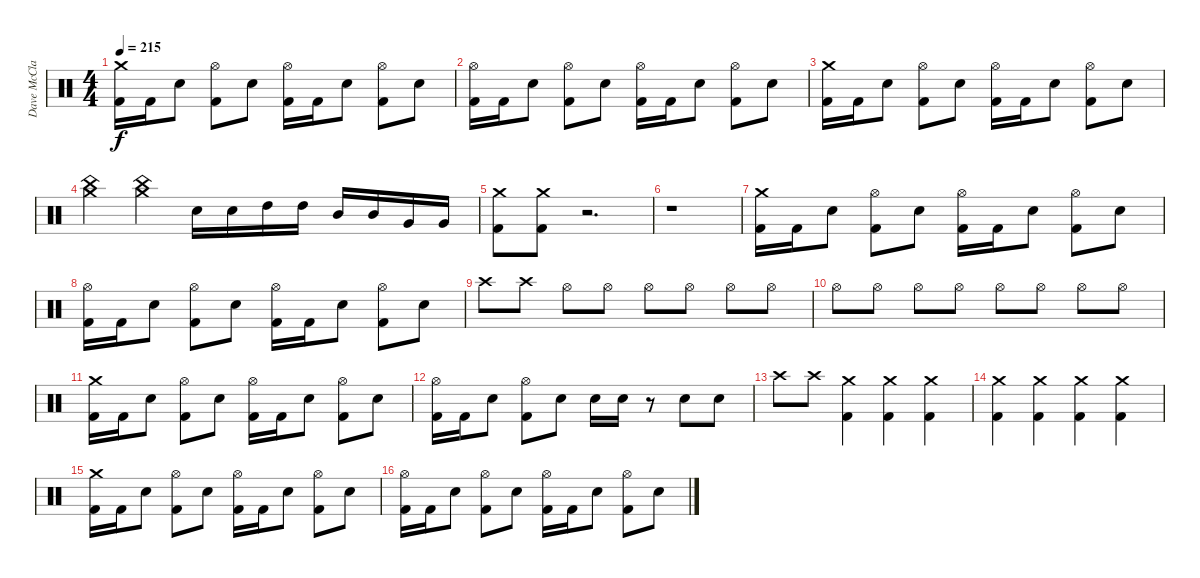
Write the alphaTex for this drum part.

\track ("Dave McClain" "Dave McCla") {instrument percussion}
\staff {score}
\articulation defaults
\ts (4 4)
\tempo 215
\clef neutral
\ks c
("Crash medium (hit)" "Kick (hit) 2").16{dy f} "Kick (hit) 2".16 "Electric Snare (hit)".8 ("Hi-Hat (open)" "Kick (hit) 2").8 "Electric Snare (hit)".8 ("Hi-Hat (open)" "Kick (hit) 2").16 "Kick (hit) 2".16 "Electric Snare (hit)".8 ("Hi-Hat (open)" "Kick (hit) 2").8 "Electric Snare (hit)".8 |
("Hi-Hat (open)" "Kick (hit) 2").16 "Kick (hit) 2".16 "Electric Snare (hit)".8 ("Hi-Hat (open)" "Kick (hit) 2").8 "Electric Snare (hit)".8 ("Hi-Hat (open)" "Kick (hit) 2").16 "Kick (hit) 2".16 "Electric Snare (hit)".8 ("Hi-Hat (open)" "Kick (hit) 2").8 "Electric Snare (hit)".8 |
("Crash medium (hit)" "Kick (hit) 2").16 "Kick (hit) 2".16 "Electric Snare (hit)".8 ("Hi-Hat (open)" "Kick (hit) 2").8 "Electric Snare (hit)".8 ("Hi-Hat (open)" "Kick (hit) 2").16 "Kick (hit) 2".16 "Electric Snare (hit)".8 ("Hi-Hat (open)" "Kick (hit) 2").8 "Electric Snare (hit)".8 |
("Crash medium (hit)" "China (hit)").4 ("China (hit)" "Crash medium (hit)").4 "Electric Snare (hit)".16 "Electric Snare (hit)".16 "High Tom (hit)".16 "High Tom (hit)".16 "Mid Tom (hit)".16 "Mid Tom (hit)".16 "Very Low Tom (hit)".16 "Very Low Tom (hit)".16 |
("Crash medium (hit)" "Kick (hit) 2").8 ("Crash medium (hit)" "Kick (hit) 2").8 r.2{d} |
r.1 |
("Crash medium (hit)" "Kick (hit) 2").16 "Kick (hit) 2".16 "Electric Snare (hit)".8 ("Hi-Hat (open)" "Kick (hit) 2").8 "Electric Snare (hit)".8 ("Hi-Hat (open)" "Kick (hit) 2").16 "Kick (hit) 2".16 "Electric Snare (hit)".8 ("Hi-Hat (open)" "Kick (hit) 2").8 "Electric Snare (hit)".8 |
("Hi-Hat (open)" "Kick (hit) 2").16 "Kick (hit) 2".16 "Electric Snare (hit)".8 ("Hi-Hat (open)" "Kick (hit) 2").8 "Electric Snare (hit)".8 ("Hi-Hat (open)" "Kick (hit) 2").16 "Kick (hit) 2".16 "Electric Snare (hit)".8 ("Hi-Hat (open)" "Kick (hit) 2").8 "Electric Snare (hit)".8 |
"Crash high (hit)".8 "Crash high (hit)".8 "Hi-Hat (open)".8 "Hi-Hat (open)".8 "Hi-Hat (open)".8 "Hi-Hat (open)".8 "Hi-Hat (open)".8 "Hi-Hat (open)".8 |
"Hi-Hat (open)".8 "Hi-Hat (open)".8 "Hi-Hat (open)".8 "Hi-Hat (open)".8 "Hi-Hat (open)".8 "Hi-Hat (open)".8 "Hi-Hat (open)".8 "Hi-Hat (open)".8 |
("Crash medium (hit)" "Kick (hit) 2").16 "Kick (hit) 2".16 "Electric Snare (hit)".8 ("Hi-Hat (open)" "Kick (hit) 2").8 "Electric Snare (hit)".8 ("Hi-Hat (open)" "Kick (hit) 2").16 "Kick (hit) 2".16 "Electric Snare (hit)".8 ("Hi-Hat (open)" "Kick (hit) 2").8 "Electric Snare (hit)".8 |
("Hi-Hat (open)" "Kick (hit) 2").16 "Kick (hit) 2".16 "Electric Snare (hit)".8 ("Hi-Hat (open)" "Kick (hit) 2").8 "Electric Snare (hit)".8 "Electric Snare (hit)".16 "Electric Snare (hit)".16 r.8 "Electric Snare (hit)".8 "Electric Snare (hit)".8 |
"Crash high (hit)".8 "Crash high (hit)".8 ("Crash medium (hit)" "Kick (hit) 2").4 ("Crash medium (hit)" "Kick (hit) 2").4 ("Crash medium (hit)" "Kick (hit) 2").4 |
("Crash medium (hit)" "Kick (hit) 2").4 ("Crash medium (hit)" "Kick (hit) 2").4 ("Crash medium (hit)" "Kick (hit) 2").4 ("Crash medium (hit)" "Kick (hit) 2").4 |
("Crash medium (hit)" "Kick (hit) 2").16 "Kick (hit) 2".16 "Electric Snare (hit)".8 ("Hi-Hat (open)" "Kick (hit) 2").8 "Electric Snare (hit)".8 ("Hi-Hat (open)" "Kick (hit) 2").16 "Kick (hit) 2".16 "Electric Snare (hit)".8 ("Hi-Hat (open)" "Kick (hit) 2").8 "Electric Snare (hit)".8 |
("Hi-Hat (open)" "Kick (hit) 2").16 "Kick (hit) 2".16 "Electric Snare (hit)".8 ("Hi-Hat (open)" "Kick (hit) 2").8 "Electric Snare (hit)".8 ("Hi-Hat (open)" "Kick (hit) 2").16 "Kick (hit) 2".16 "Electric Snare (hit)".8 ("Hi-Hat (open)" "Kick (hit) 2").8 "Electric Snare (hit)".8
